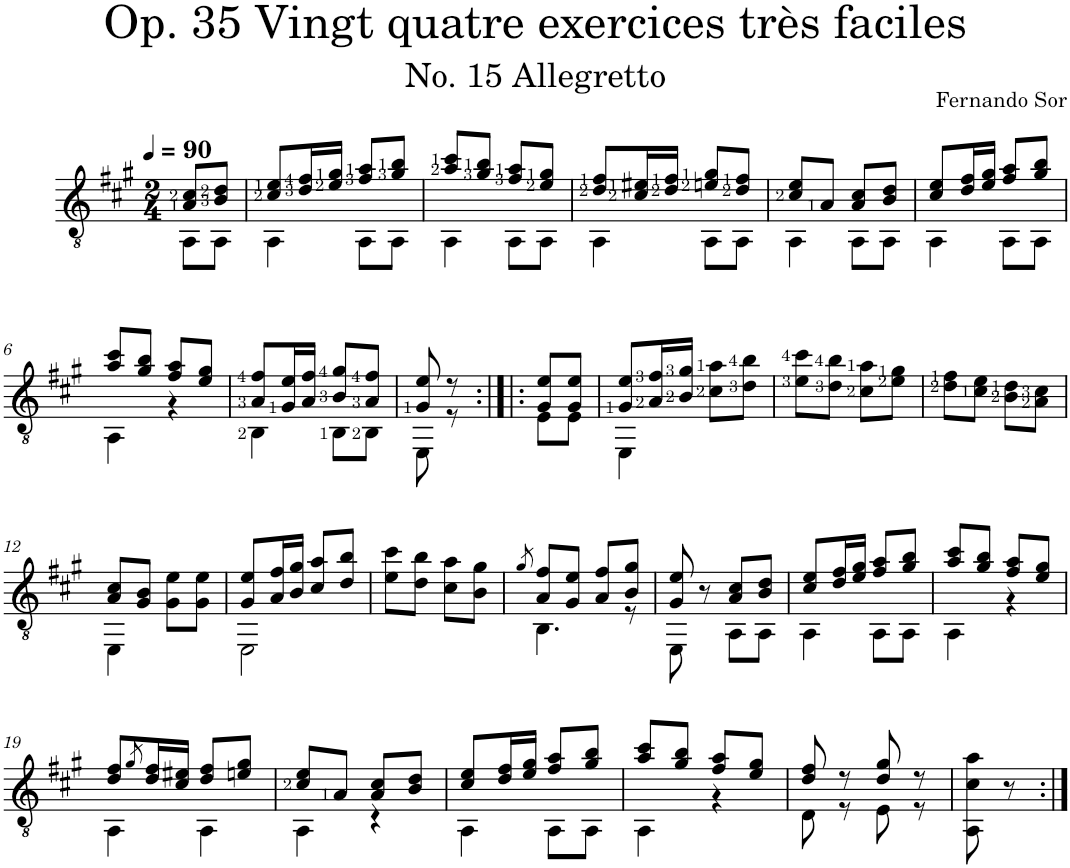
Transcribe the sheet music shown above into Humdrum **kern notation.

**kern
*part1
*staff1
*I"Classical Guitar
*clefGv2
*k[f#c#g#]
*A:
*M2/4
*MM90
=
*^
8A/ 8c#/L	8AA\L
8B/ 8d/J	8AA\J
=1	=1
8c#/ 8e/L	4AA\
16d/ 16f#/L	.
16e/ 16g#/JJ	.
8f#/ 8a/L	8AA\L
8g#/ 8b/J	8AA\J
=2	=2
8a/ 8cc#/L	4AA\
8g#/ 8b/J	.
8f#/ 8a/L	8AA\L
8e/ 8g#/J	8AA\J
=3	=3
8d/ 8f#/L	4AA\
16c#/ 16e#X/L	.
16d/ 16f#/JJ	.
8en/ 8g#/L	8AA\L
8d/ 8f#/J	8AA\J
=4	=4
8c#/ 8e/L	4AA\
8A/J	.
8A/ 8c#/L	8AA\L
8B/ 8d/J	8AA\J
=5	=5
8c#/ 8e/L	4AA\
16d/ 16f#/L	.
16e/ 16g#/JJ	.
8f#/ 8a/L	8AA\L
8g#/ 8b/J	8AA\J
!!LO:LB:g=z	!!
=6	=6
8a/ 8cc#/L	4AA\
8g#/ 8b/J	.
8f#/ 8a/L	4r
8e/ 8g#/J	.
=7	=7
8A/ 8f#/L	4BB\
16G#/ 16e/L	.
16A/ 16f#/JJ	.
8B/ 8g#/L	8BB\L
8A/ 8f#/J	8BB\J
=8	=8
8G#/ 8e/	8EE\
8r	8r
=8X1:|!|:	=8X1:|!|:
8G#/ 8e/L	8E\L
8G#/ 8e/J	8E\J
=9	=9
8G#/ 8e/L	4EE\
16A/ 16f#/L	.
16B/ 16g#/JJ	.
8c#\ 8a\L	4ryy
8d\ 8b\J	.
*v	*v
=10
8e\ 8cc#\L
8d\ 8b\J
8c#\ 8a\L
8e\ 8g#\J
=11
8d\ 8f#\L
8c#\ 8e\J
8B\ 8d\L
8A\ 8c#\J
!!LO:LB:g=z
=12
*^
8A/ 8c#/L	4EE\
8G#/ 8B/J	.
8G#\ 8e\L	4ryy
8G#\ 8e\J	.
=13	=13
8G#/ 8e/L	2EE\
16A/ 16f#/L	.
16B/ 16g#/JJ	.
8c#/ 8a/L	.
8d/ 8b/J	.
*v	*v
=14
8e\ 8cc#\L
8d\ 8b\J
8c#\ 8a\L
8B\ 8g#\J
=15
8qg#/
*^
8A/ 8f#/L	4.BB\
8G#/ 8e/J	.
8A/ 8f#/L	.
8B/ 8g#/J	8r
=16	=16
8G#/ 8e/	8EE\
8r	8ryy
8A/ 8c#/L	8AA\L
8B/ 8d/J	8AA\J
=17	=17
8c#/ 8e/L	4AA\
16d/ 16f#/L	.
16e/ 16g#/JJ	.
8f#/ 8a/L	8AA\L
8g#/ 8b/J	8AA\J
=18	=18
8a/ 8cc#/L	4AA\
8g#/ 8b/J	.
8f#/ 8a/L	4r
8e/ 8g#/J	.
!!LO:LB:g=z	!!
=19	=19
8d/ 8f#/L	4AA\
8qg#/	.
16d/ 16f#/L	.
16c#/ 16e#X/JJ	.
8d/ 8f#/L	4AA\
8en/ 8g#/J	.
=20	=20
8c#/ 8e/L	4AA\
8A/J	.
8A/ 8c#/L	4r
8B/ 8d/J	.
=21	=21
8c#/ 8e/L	4AA\
16d/ 16f#/L	.
16e/ 16g#/JJ	.
8f#/ 8a/L	8AA\L
8g#/ 8b/J	8AA\J
=22	=22
8a/ 8cc#/L	4AA\
8g#/ 8b/J	.
8f#/ 8a/L	4r
8e/ 8g#/J	.
=23	=23
8d/ 8f#/	8D\
8r	8r
8d/ 8g#/	8E\
8r	8r
*v	*v
=24
8AA\ 8c#\ 8a\
8r
=:|!
*-
